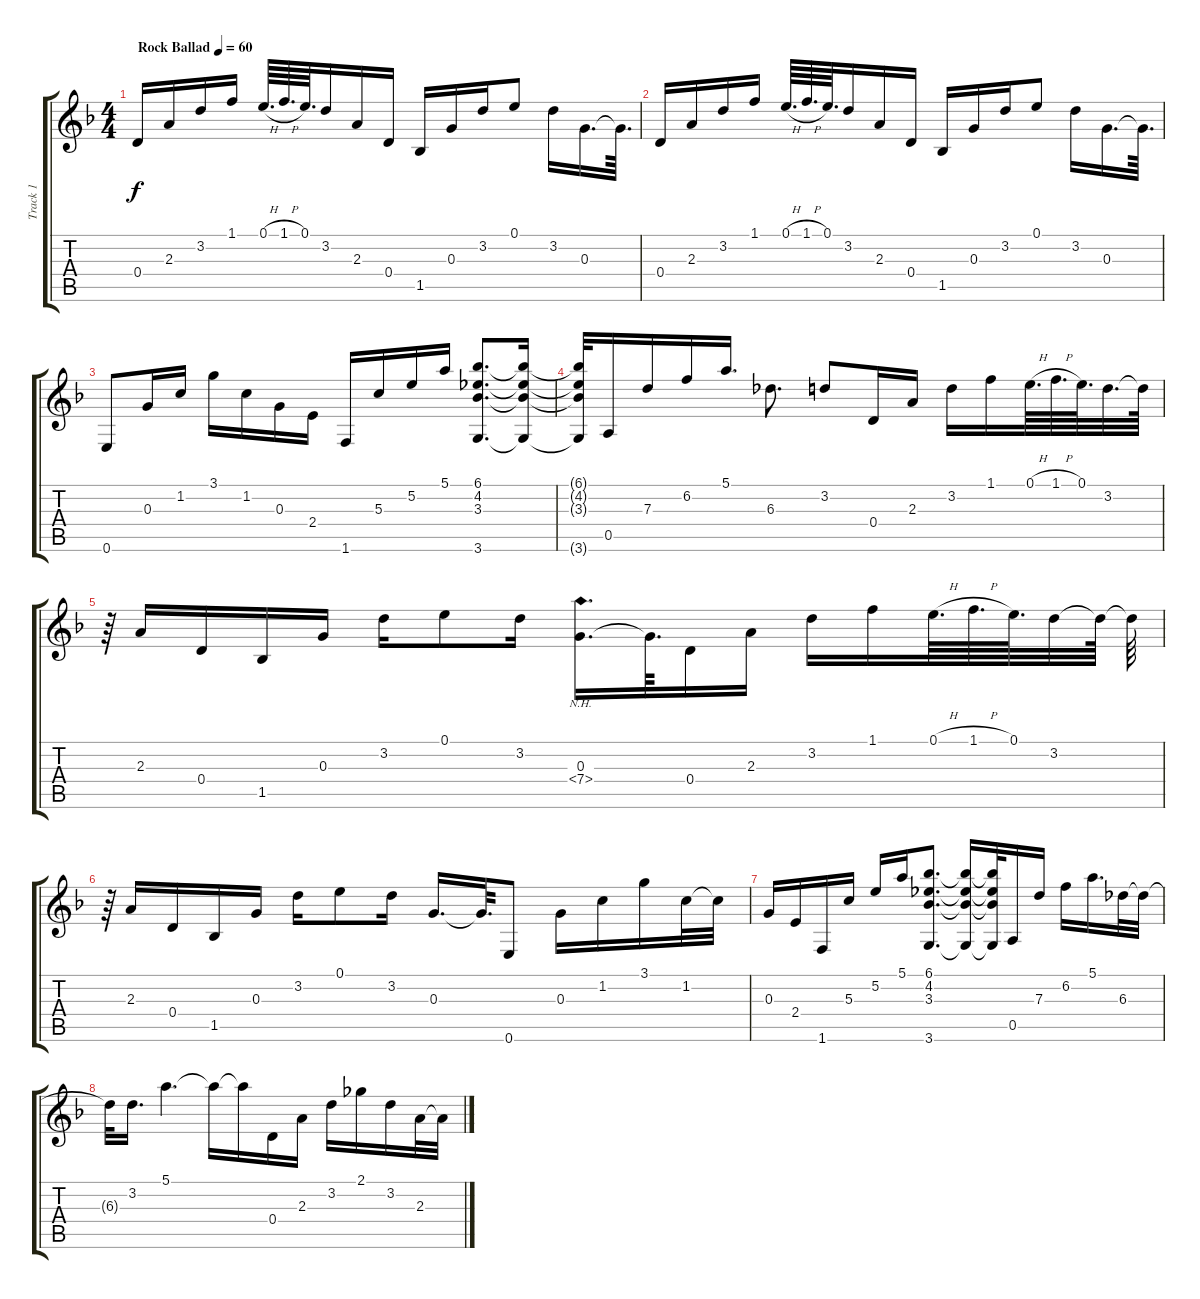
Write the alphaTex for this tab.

\track ("Track 1" "Track 1") {instrument acousticguitarsteel}
\staff {score tabs}
\tuning (E4 B3 G3 D3 A2 E2) {hide}
\ts (4 4)
\tempo (60 "Rock Ballad")
\clef g2
\ks dminor
0.4.16{dy f instrument acousticguitarsteel} 2.3.16 3.2.16 1.1.16 0.1{h}.64{d} 1.1{h}.64{d} 0.1.64{d} 3.2.16 2.3.16 0.4.16 1.5.16 0.3.16 3.2.16 0.1.8 3.2.16 0.3.16{d} 0.3{t}.64{d} |
0.4.16 2.3.16 3.2.16 1.1.16 0.1{h}.64{d} 1.1{h}.64{d} 0.1.64{d} 3.2.16 2.3.16 0.4.16 1.5.16 0.3.16 3.2.16 0.1.8 3.2.16 0.3.16{d} 0.3{t}.64{d} |
0.6.8 0.3.16 1.2.16 3.1.16 1.2.16 0.3.16 2.4.16 1.6.16 5.3.16 5.2.16 5.1.16 (6.1 4.2 3.3 3.6).8{d} (6.1{t} 4.2{t} 3.3{t} 3.6{t}).16 |
(6.1{t} 4.2{t} 3.3{t} 3.6{t}).32 0.5.16 7.3.16 6.2.16 5.1.16{d} 6.3.8{d} 3.2.8 0.4.16 2.3.16 3.2.16 1.1.16 0.1{h}.64{d} 1.1{h}.64{d} 0.1.64{d} 3.2.32{d} 3.2{t}.64 |
r.64 2.3.16 0.4.16 1.5.16 0.3.16 3.2.16 0.1.8 3.2.16 (0.3 7.4{nh}).16{d} 0.3{t}.64{d} 0.4.16 2.3.16 3.2.16 1.1.16 0.1{h}.64{d} 1.1{h}.64{d} 0.1.64{d} 3.2.32 3.2{t}.64 3.2{t}.64 |
r.64 2.3.16 0.4.16 1.5.16 0.3.16 3.2.16 0.1.8 3.2.16 0.3.16{d} 0.3{t}.64{d} 0.6.8 0.3.16 1.2.16 3.1.16 1.2.32 1.2{t}.32 |
0.3.16 2.4.16 1.6.16 5.3.16 5.2.16 5.1.16 (6.1 4.2 3.3 3.6).8{d} (6.1{t} 4.2{t} 3.3{t} 3.6{t}).16 (6.1{t} 4.2{t} 3.3{t} 3.6{t}).32 0.5.16 7.3.16 6.2.16 5.1.16{d} 6.3.32 6.3{t}.32 |
6.3{t}.32 3.2.16{d} 5.1.4{d} 5.1{t}.16 5.1{t}.16 0.4.16 2.3.16 3.2.16 2.1.16 3.2.16 2.3.32 2.3{t}.32
